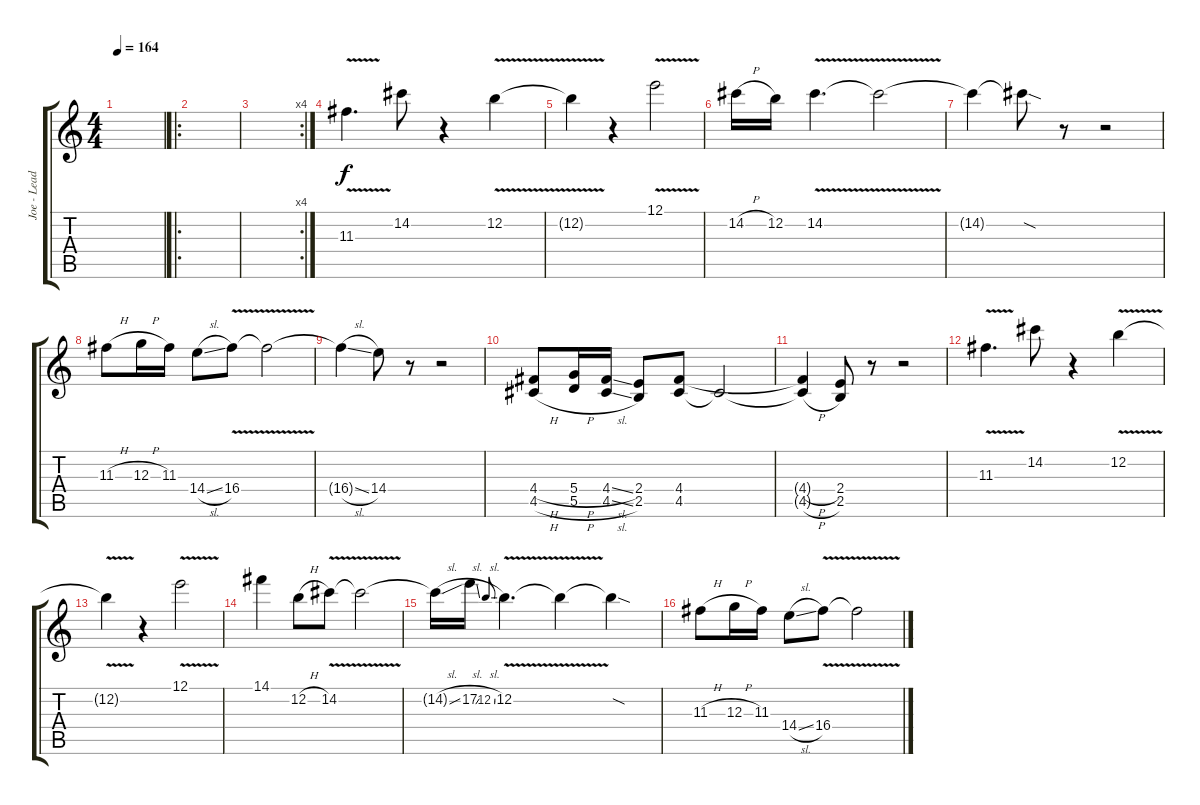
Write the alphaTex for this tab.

\track ("Joe - Lead" "Joe - Lead") {instrument electricguitarclean}
\staff {score tabs}
\tuning (E4 B3 G3 D3 A2 E2) {hide}
\ts (4 4)
\tempo 164
\clef g2
\ks c
|
\ro
|
\rc 4
|
11.3{v}.4{d volume 16 instrument distortionguitar} 14.2.8 r.4 12.2{v}.4 |
12.2{t}.4 r.4 12.1{v}.2 |
14.2{h}.16 12.2.16 14.2{v}.4{d} 14.2{t}.2 |
14.2{t}.4 14.2{sod t}.8 r.8 r.2 |
11.3{h}.8 12.3{h}.16 11.3.16 14.4{sl}.8 16.4{v}.8 16.4{t}.2 |
16.4{sl t}.4 14.4.8 r.8 r.2 |
(4.4{h} 4.5{h}).8 (5.4{h} 5.5{h}).16 (4.4{sl} 4.5{sl}).16 (2.4 2.5).8 (4.4 4.5).8 4.5{t}.2 |
(4.4{h t} 4.5{h t}).4 (2.4 2.5).8 r.8 r.2 |
11.3{v}.4{d} 14.2.8 r.4 12.2{v}.4 |
12.2{t}.4 r.4 12.1{v}.2 |
14.1.4 12.2{h}.8 14.2{v}.8 14.2{t}.2 |
14.2{sl t}.16 17.2{sl}.16 12.2{sl}.8{gr onbeat} 12.2{v}.4{d} 12.2{t}.4 12.2{sod t}.4 |
11.3{h}.8 12.3{h}.16 11.3.16 14.4{sl}.8 16.4{v}.8 16.4{t}.2
